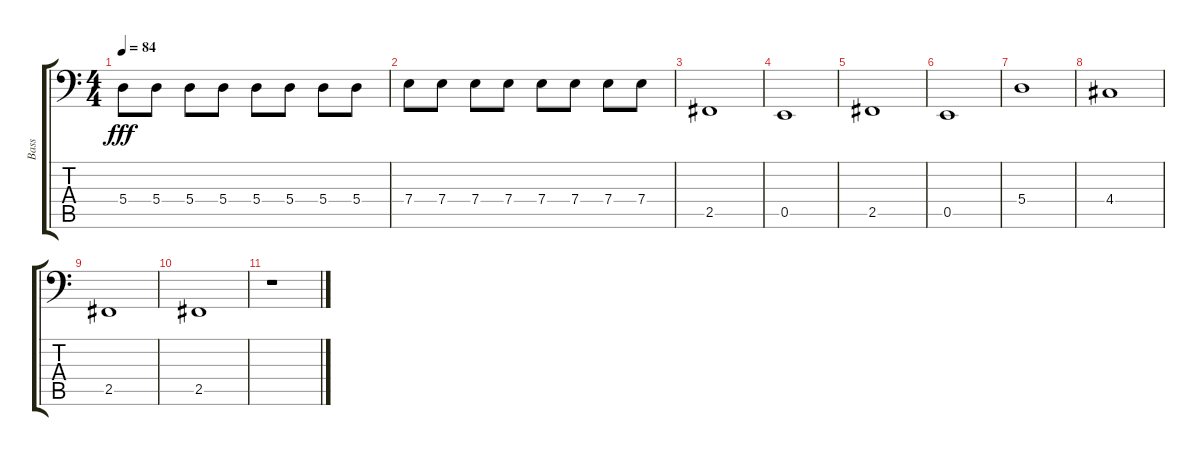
\track ("Bass" "Bass") {instrument electricbassfinger}
\staff {score tabs}
\tuning (C3 G2 D2 A1 E1 B0) {hide}
\ts (4 4)
\tempo 84
\clef f4
\ks c
5.4.8{dy fff} 5.4.8 5.4.8 5.4.8 5.4.8 5.4.8 5.4.8 5.4.8 |
7.4.8 7.4.8 7.4.8 7.4.8 7.4.8 7.4.8 7.4.8 7.4.8 |
2.5.1 |
0.5.1 |
2.5.1 |
0.5.1 |
5.4.1 |
4.4.1 |
2.5.1 |
2.5.1 |
r.1
